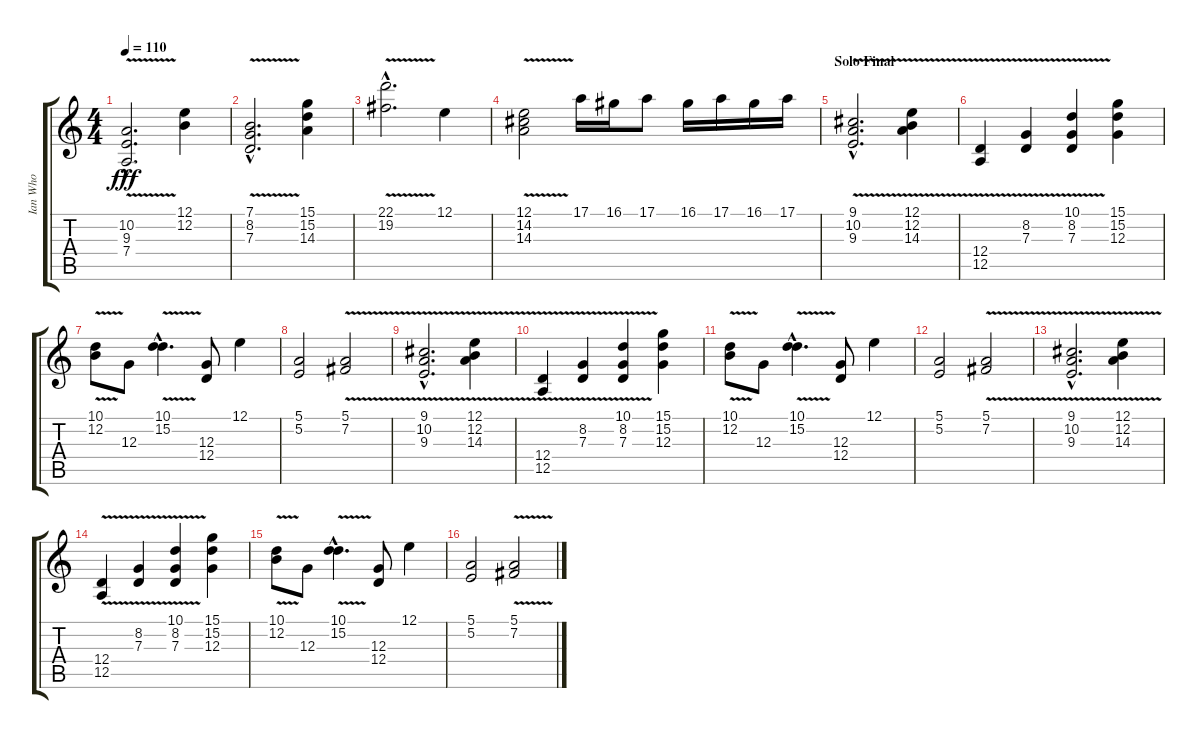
\track ("Ian Who" "Ian Who") {instrument drawbarorgan}
\staff {score tabs}
\tuning (E4 B3 G3 D3 A2 E2) {hide}
\ts (4 4)
\tempo 110
\clef g2
\ks c
(10.2{v hac} 9.3{v hac} 7.4{v hac}).2{d dy fff} (12.1 12.2).4 |
(7.1{v hac} 8.2{v hac} 7.3{v hac}).2{d} (15.1 15.2 14.3).4 |
(22.1{v hac} 19.2{v hac}).2{d} 12.1.4 |
(12.1{v} 14.2{v} 14.3{v}).2 17.1.16 16.1.16 17.1.8 16.1.16 17.1.16 16.1.16 17.1.16 |
\section ("" "Solo Final")
(9.1{v hac} 10.2{v hac} 9.3{v hac}).2{d} (12.1{v} 12.2{v} 14.3{v}).4 |
(12.4{v} 12.5{v}).4 (8.2{v} 7.3{v}).4 (10.1{v} 8.2{v} 7.3{v}).4 (15.1 15.2 12.3).4 |
(10.1{v} 12.2{v}).8 12.3.8 (10.1{v hac} 15.2{v hac}).4{d} (12.3 12.4).8 12.1.4 |
(5.1 5.2).2 (5.1{v} 7.2{v}).2 |
(9.1{v hac} 10.2{v hac} 9.3{v hac}).2{d} (12.1{v} 12.2{v} 14.3{v}).4 |
(12.4{v} 12.5{v}).4 (8.2{v} 7.3{v}).4 (10.1{v} 8.2{v} 7.3{v}).4 (15.1 15.2 12.3).4 |
(10.1{v} 12.2{v}).8 12.3.8 (10.1{v hac} 15.2{v hac}).4{d} (12.3 12.4).8 12.1.4 |
(5.1 5.2).2 (5.1{v} 7.2{v}).2 |
(9.1{v hac} 10.2{v hac} 9.3{v hac}).2{d} (12.1{v} 12.2{v} 14.3{v}).4 |
(12.4{v} 12.5{v}).4 (8.2{v} 7.3{v}).4 (10.1{v} 8.2{v} 7.3{v}).4 (15.1 15.2 12.3).4 |
(10.1{v} 12.2{v}).8 12.3.8 (10.1{v hac} 15.2{v hac}).4{d} (12.3 12.4).8 12.1.4 |
(5.1 5.2).2 (5.1{v} 7.2{v}).2
